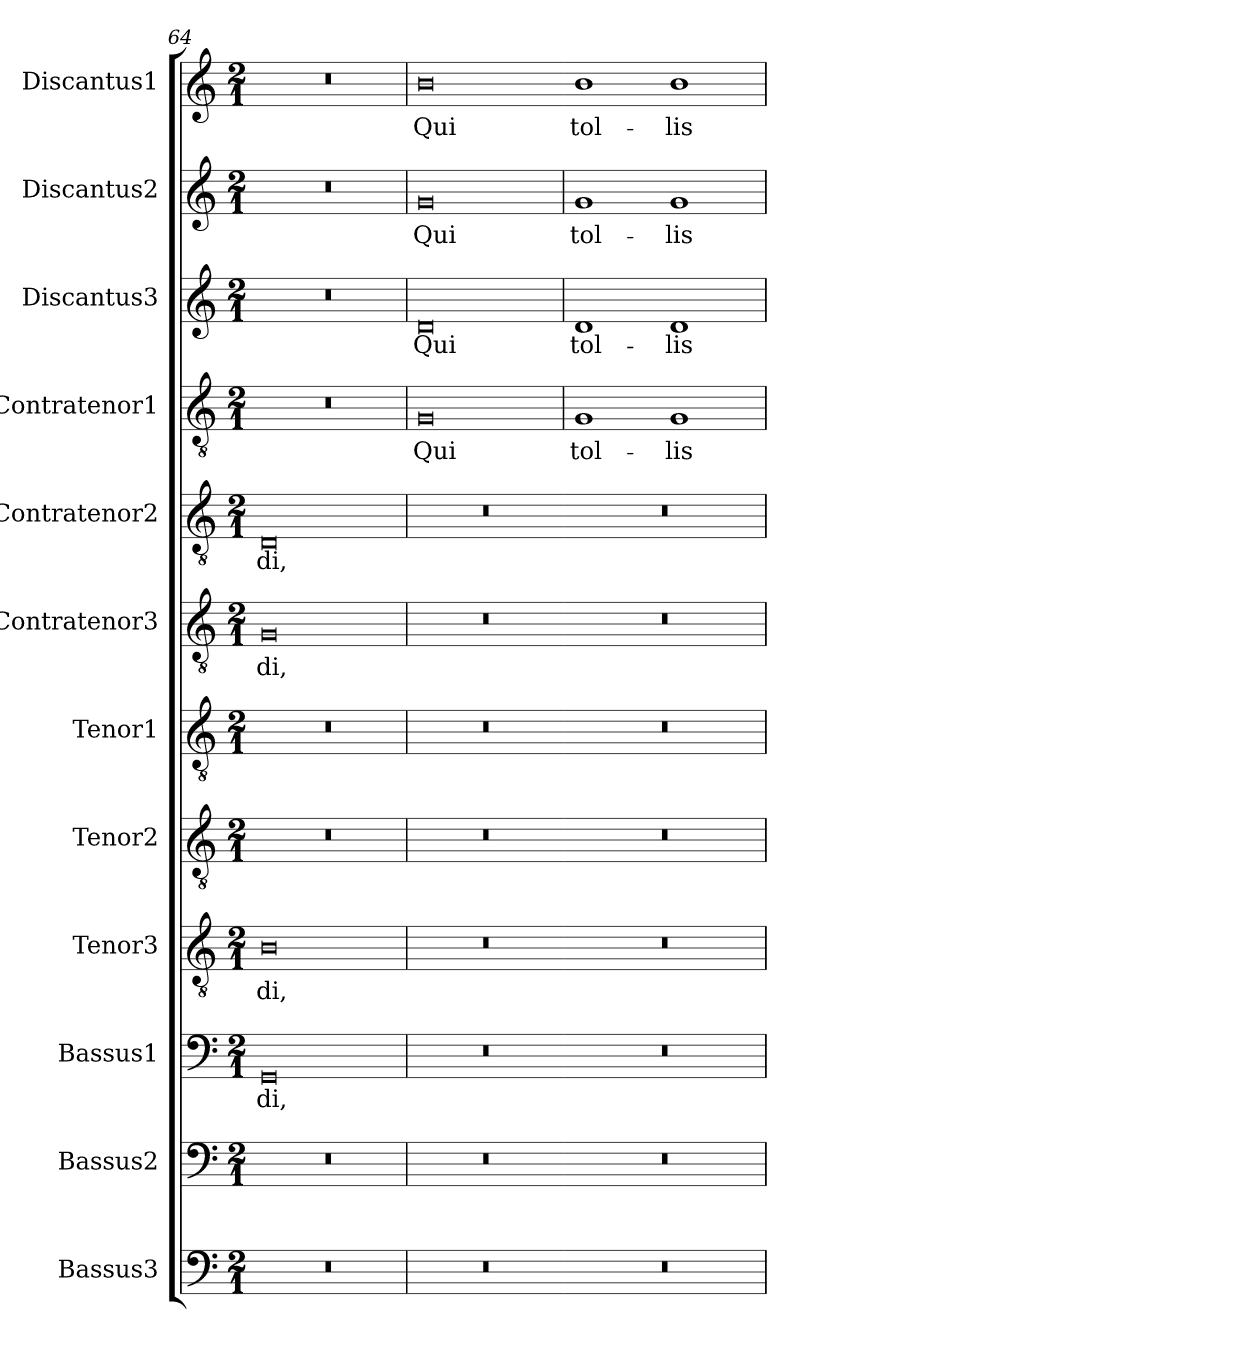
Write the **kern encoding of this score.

**kern	**kern	**kern	**text	**kern	**text	**kern	**kern	**kern	**text	**kern	**text	**kern	**text	**kern	**text	**kern	**text	**kern	**text
*part12	*part11	*part10	*part10	*part9	*part9	*part8	*part7	*part6	*part6	*part5	*part5	*part4	*part4	*part3	*part3	*part2	*part2	*part1	*part1
*staff12	*staff11	*staff10	*staff10	*staff9	*staff9	*staff8	*staff7	*staff6	*staff6	*staff5	*staff5	*staff4	*staff4	*staff3	*staff3	*staff2	*staff2	*staff1	*staff1
*I"Bassus3	*I"Bassus2	*I"Bassus1	*	*I"Tenor3	*	*I"Tenor2	*I"Tenor1	*I"Contratenor3	*	*I"Contratenor2	*	*I"Contratenor1	*	*I"Discantus3	*	*I"Discantus2	*	*I"Discantus1	*
*I'B3	*I'B2	*I'B1	*	*I'T3	*	*I'T2	*I'T1	*I'Ct3	*	*I'Ct2	*	*I'Ct1	*	*I'D3	*	*I'D2	*	*I'D1	*
*clefF4	*clefF4	*clefF4	*	*clefGv2	*	*clefGv2	*clefGv2	*clefGv2	*	*clefGv2	*	*clefGv2	*	*clefG2	*	*clefG2	*	*clefG2	*
*k[]	*k[]	*k[]	*	*k[]	*	*k[]	*k[]	*k[]	*	*k[]	*	*k[]	*	*k[]	*	*k[]	*	*k[]	*
*M2/1	*M2/1	*M2/1	*	*M2/1	*	*M2/1	*M2/1	*M2/1	*	*M2/1	*	*M2/1	*	*M2/1	*	*M2/1	*	*M2/1	*
=64	=64	=64	=64	=64	=64	=64	=64	=64	=64	=64	=64	=64	=64	=64	=64	=64	=64	=64	=64
0r	0r	0GG/	-di,	0B\	-di,	0r	0r	0G/	-di,	0D/	-di,	0r	.	0r	.	0r	.	0r	.
=65	=65	=65	=65	=65	=65	=65	=65	=65	=65	=65	=65	=65	=65	=65	=65	=65	=65	=65	=65
0r	0r	0r	.	0r	.	0r	0r	0r	.	0r	.	0G/	Qui	0d/	Qui	0g/	Qui	0b\	Qui
=66	=66	=66	=66-	=66	=66-	=66	=66	=66	=66-	=66	=66-	=66	=66-	=66	=66-	=66	=66-	=66-	=66-
0r	0r	0r	.	0r	.	0r	0r	0r	.	0r	.	1G/	tol-	1d/	tol-	1g/	tol-	1b\	tol-
.	.	.	.	.	.	.	.	.	.	.	.	1G/	-lis	1d/	-lis	1g/	-lis	1b\	-lis
=	=	=	=	=	=	=	=	=	=	=	=	=	=	=	=	=	=	=	=
*-	*-	*-	*-	*-	*-	*-	*-	*-	*-	*-	*-	*-	*-	*-	*-	*-	*-	*-	*-
